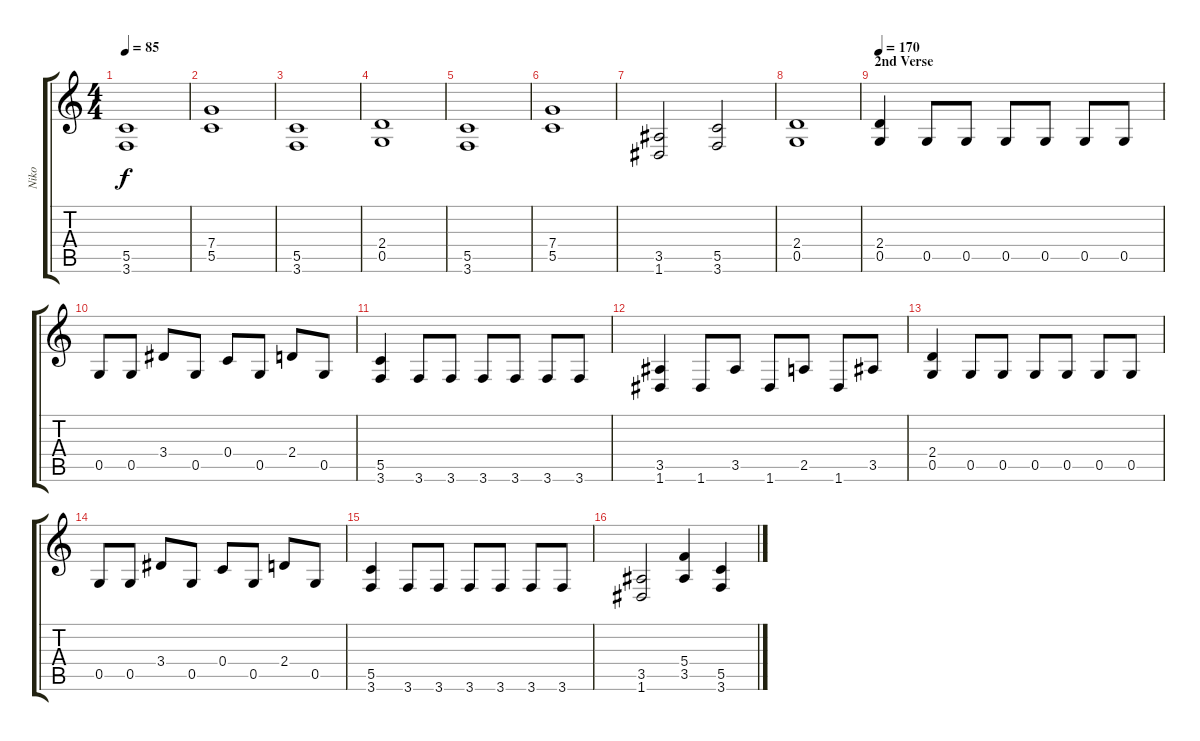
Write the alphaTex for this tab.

\track ("Niko" "Niko") {instrument distortionguitar}
\staff {score tabs}
\tuning (D4 A3 F3 C3 G2 D2) {hide}
\ts (4 4)
\tempo 85
\clef g2
\ks c
(5.5 3.6).1{dy f} |
(7.4 5.5).1 |
(5.5 3.6).1 |
(2.4 0.5).1 |
(5.5 3.6).1 |
(7.4 5.5).1 |
(3.5 1.6).2 (5.5 3.6).2 |
(2.4 0.5).1 |
\section ("" "2nd Verse")
\tempo 170
(2.4 0.5).4 0.5.8 0.5.8 0.5.8 0.5.8 0.5.8 0.5.8 |
0.5.8 0.5.8 3.4.8 0.5.8 0.4.8 0.5.8 2.4.8 0.5.8 |
(5.5 3.6).4 3.6.8 3.6.8 3.6.8 3.6.8 3.6.8 3.6.8 |
(3.5 1.6).4 1.6.8 3.5.8 1.6.8 2.5.8 1.6.8 3.5.8 |
(2.4 0.5).4 0.5.8 0.5.8 0.5.8 0.5.8 0.5.8 0.5.8 |
0.5.8 0.5.8 3.4.8 0.5.8 0.4.8 0.5.8 2.4.8 0.5.8 |
(5.5 3.6).4 3.6.8 3.6.8 3.6.8 3.6.8 3.6.8 3.6.8 |
(3.5 1.6).2 (5.4 3.5).4 (5.5 3.6).4
